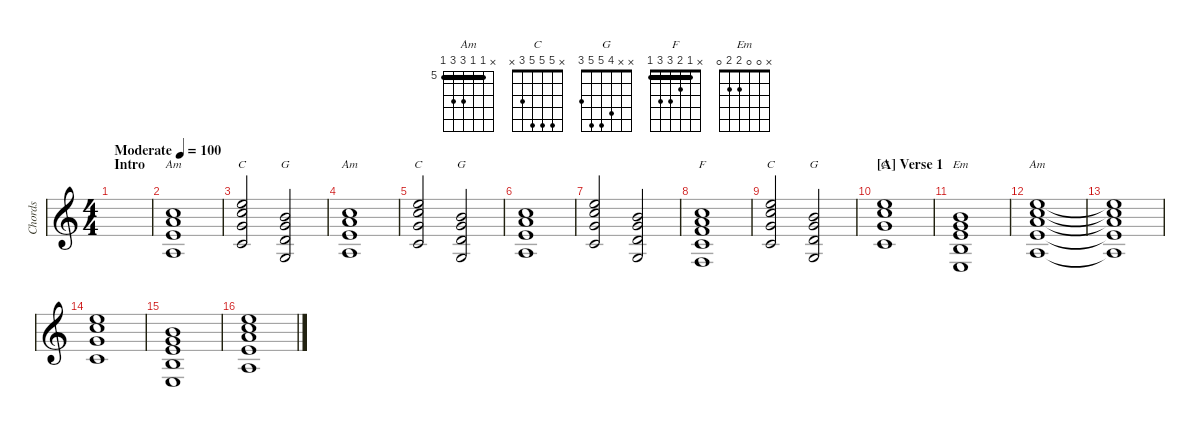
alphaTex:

\defaultSystemsLayout 4
\hideDynamics
\bracketExtendMode nobrackets
\track ("Chords" "Chords") {instrument acousticguitarsteel}
\staff {score}
\tuning (E4 B3 G3 D3 A2 E2)
\chord ("Am" x 1 2 2 0 x) {showfingering false}
\chord ("C" x 5 5 5 3 x) {showfingering false}
\chord ("G" x x 4 5 5 3) {showfingering false}
\chord ("F" x 1 2 3 3 1) {showfingering false barre 1}
\chord ("Em" x 0 0 2 2 0) {showfingering false}
\chord ("Am" x 5 5 7 7 5) {firstfret 5 showfingering false barre (5 5)}
\ts (4 4)
\beaming (8 2 2 2 2)
\section ("" "Intro")
\tempo (100 "Moderate")
\clef g2
\ks c
|
(0.5 2.4 2.3 1.2).1{ch "Am" beam Up} |
(3.5 5.4 5.3 5.2).2{ch "C" beam Up} (3.6 5.5 5.4 4.3).2{ch "G" beam Up} |
(0.5 2.4 2.3 1.2).1{ch "Am" beam Up} |
(3.5 5.4 5.3 5.2).2{ch "C" beam Up} (3.6 5.5 5.4 4.3).2{ch "G" beam Up} |
(0.5 2.4 2.3 1.2).1{beam Up} |
(3.5 5.4 5.3 5.2).2{beam Up} (3.6 5.5 5.4 4.3).2{beam Up} |
(3.5 3.4 2.3 1.2 1.6).1{ch "F" beam Up} |
(3.5 5.4 5.3 5.2).2{ch "C" beam Up} (3.6 5.5 5.4 4.3).2{ch "G" beam Up} |
\section ("A" "Verse 1")
(3.5 5.4 5.3 5.2).1{ch "C" beam Up} |
(0.6 2.5 2.4 0.3 0.2).1{ch "Em" beam Up} |
(5.6 7.5 7.4 5.3 5.2).1{ch "Am" beam Up} |
(5.2{t} 5.3{t} 7.4{t} 7.5{t} 5.6{t}).1{beam Up} |
(3.5 5.4 5.3 5.2).1{beam Up} |
(0.6 2.5 2.4 0.3 0.2).1{beam Up} |
(5.6 7.5 7.4 5.3 5.2).1{beam Up}
